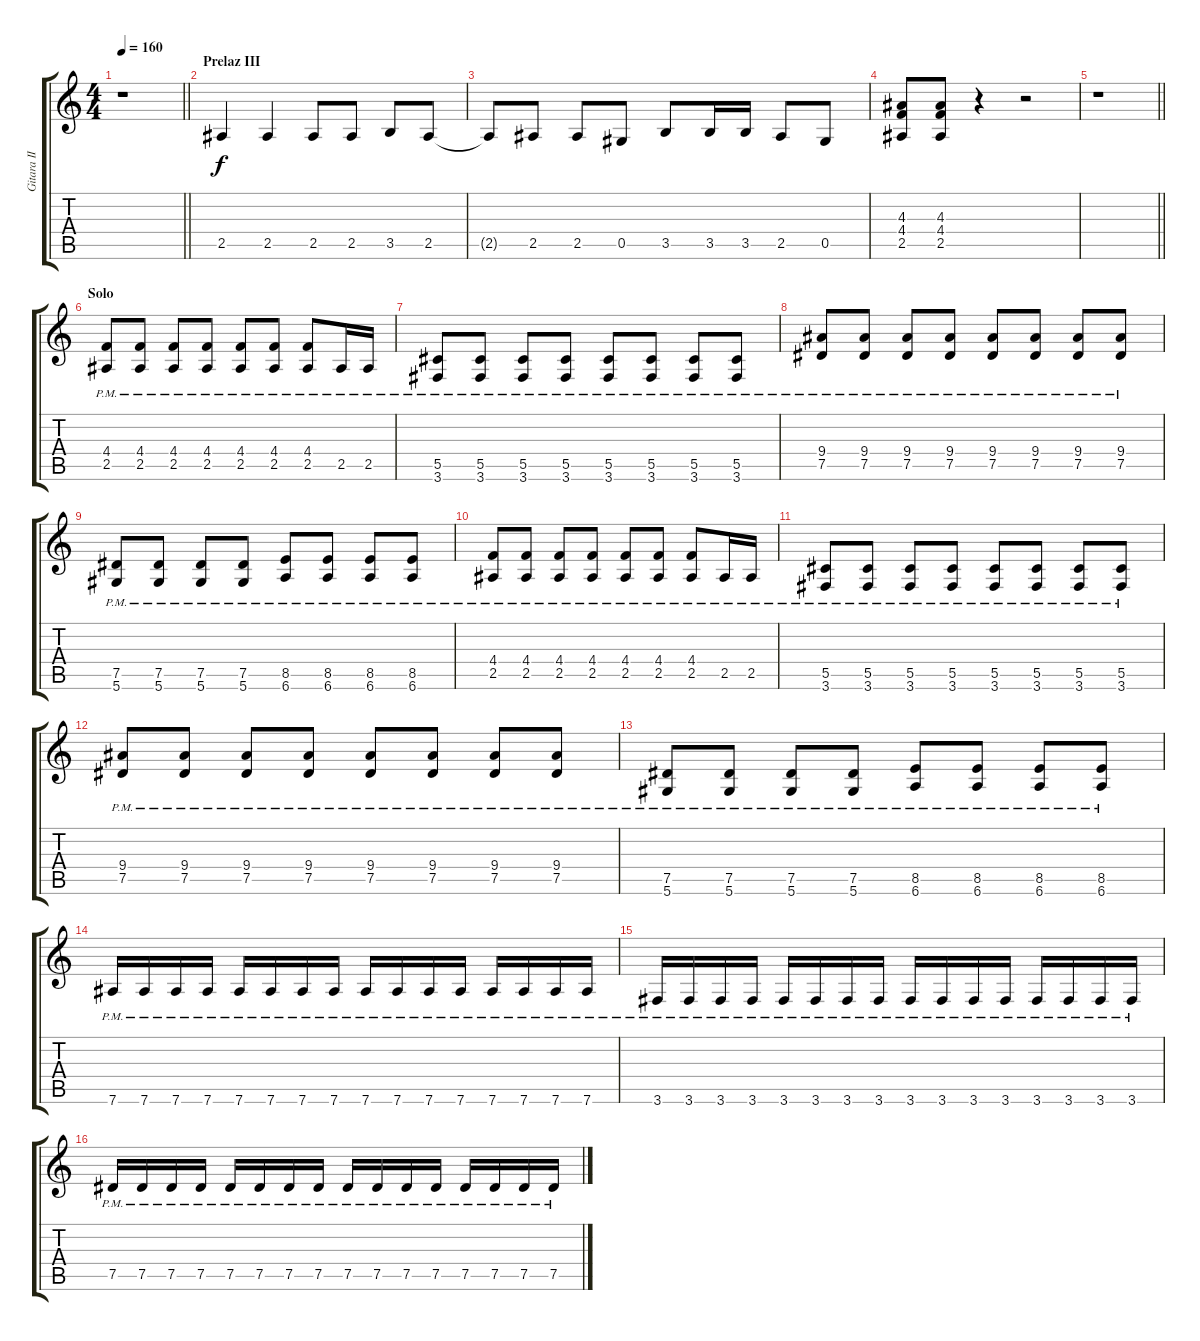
\track ("Gitara II" "Gitara II") {instrument overdrivenguitar}
\staff {score tabs}
\tuning (Eb4 Bb3 Gb3 Db3 Ab2 Eb2) {hide}
\ts (4 4)
\tempo 160
\clef g2
\barLineRight lightlight
\ks c
r.1{dy f} |
\section ("" "Prelaz III")
2.5.4 2.5.4 2.5.8 2.5.8 3.5.8 2.5.8 |
2.5{t}.8 2.5.8 2.5.8 0.5.8 3.5.8 3.5.16 3.5.16 2.5.8 0.5.8 |
(4.3 4.4 2.5).8 (4.3 4.4 2.5).8 r.4 r.2 |
\barLineRight lightlight
r.1 |
\section ("" "Solo")
(4.4{pm} 2.5{pm}).8 (4.4{pm} 2.5{pm}).8 (4.4{pm} 2.5{pm}).8 (4.4{pm} 2.5{pm}).8 (4.4{pm} 2.5{pm}).8 (4.4{pm} 2.5{pm}).8 (4.4{pm} 2.5{pm}).8 2.5{pm}.16 2.5{pm}.16 |
(5.5{pm} 3.6{pm}).8 (5.5{pm} 3.6{pm}).8 (5.5{pm} 3.6{pm}).8 (5.5{pm} 3.6{pm}).8 (5.5{pm} 3.6{pm}).8 (5.5{pm} 3.6{pm}).8 (5.5{pm} 3.6{pm}).8 (5.5{pm} 3.6{pm}).8 |
(9.4{pm} 7.5{pm}).8 (9.4{pm} 7.5{pm}).8 (9.4{pm} 7.5{pm}).8 (9.4{pm} 7.5{pm}).8 (9.4{pm} 7.5{pm}).8 (9.4{pm} 7.5{pm}).8 (9.4{pm} 7.5{pm}).8 (9.4{pm} 7.5{pm}).8 |
(7.5{pm} 5.6{pm}).8 (7.5{pm} 5.6{pm}).8 (7.5{pm} 5.6{pm}).8 (7.5{pm} 5.6{pm}).8 (8.5{pm} 6.6{pm}).8 (8.5{pm} 6.6{pm}).8 (8.5{pm} 6.6{pm}).8 (8.5{pm} 6.6{pm}).8 |
(4.4{pm} 2.5{pm}).8 (4.4{pm} 2.5{pm}).8 (4.4{pm} 2.5{pm}).8 (4.4{pm} 2.5{pm}).8 (4.4{pm} 2.5{pm}).8 (4.4{pm} 2.5{pm}).8 (4.4{pm} 2.5{pm}).8 2.5{pm}.16 2.5{pm}.16 |
(5.5{pm} 3.6{pm}).8 (5.5{pm} 3.6{pm}).8 (5.5{pm} 3.6{pm}).8 (5.5{pm} 3.6{pm}).8 (5.5{pm} 3.6{pm}).8 (5.5{pm} 3.6{pm}).8 (5.5{pm} 3.6{pm}).8 (5.5{pm} 3.6{pm}).8 |
(9.4{pm} 7.5{pm}).8 (9.4{pm} 7.5{pm}).8 (9.4{pm} 7.5{pm}).8 (9.4{pm} 7.5{pm}).8 (9.4{pm} 7.5{pm}).8 (9.4{pm} 7.5{pm}).8 (9.4{pm} 7.5{pm}).8 (9.4{pm} 7.5{pm}).8 |
(7.5{pm} 5.6{pm}).8 (7.5{pm} 5.6{pm}).8 (7.5{pm} 5.6{pm}).8 (7.5{pm} 5.6{pm}).8 (8.5{pm} 6.6{pm}).8 (8.5{pm} 6.6{pm}).8 (8.5{pm} 6.6{pm}).8 (8.5{pm} 6.6{pm}).8 |
7.6{pm}.16 7.6{pm}.16 7.6{pm}.16 7.6{pm}.16 7.6{pm}.16 7.6{pm}.16 7.6{pm}.16 7.6{pm}.16 7.6{pm}.16 7.6{pm}.16 7.6{pm}.16 7.6{pm}.16 7.6{pm}.16 7.6{pm}.16 7.6{pm}.16 7.6{pm}.16 |
3.6{pm}.16 3.6{pm}.16 3.6{pm}.16 3.6{pm}.16 3.6{pm}.16 3.6{pm}.16 3.6{pm}.16 3.6{pm}.16 3.6{pm}.16 3.6{pm}.16 3.6{pm}.16 3.6{pm}.16 3.6{pm}.16 3.6{pm}.16 3.6{pm}.16 3.6{pm}.16 |
7.5{pm}.16 7.5{pm}.16 7.5{pm}.16 7.5{pm}.16 7.5{pm}.16 7.5{pm}.16 7.5{pm}.16 7.5{pm}.16 7.5{pm}.16 7.5{pm}.16 7.5{pm}.16 7.5{pm}.16 7.5{pm}.16 7.5{pm}.16 7.5{pm}.16 7.5{pm}.16
